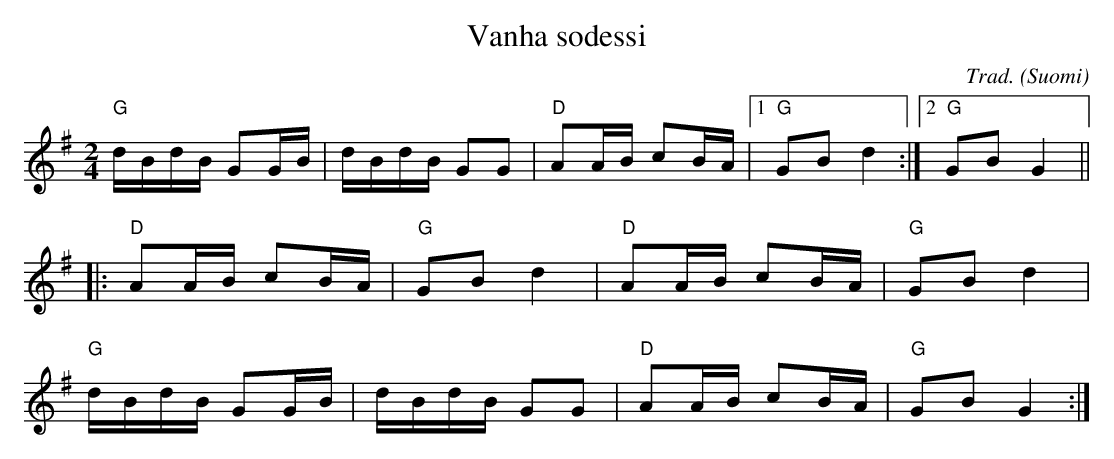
X:1
T:Vanha sodessi
C:Trad.
O:Suomi
M:2/4
L:1/16
K:G
"G" dBdB G2GB | dBdB G2G2 | "D" A2AB c2BA |1 "G" G2B2 d4 :|2 "G" G2B2 G4 ||
|: "D" A2AB c2BA | "G" G2B2 d4 | "D" A2AB c2BA | "G" G2B2 d4 |
"G" dBdB G2GB | dBdB G2G2 | "D" A2AB c2BA | "G" G2B2 G4 :|
